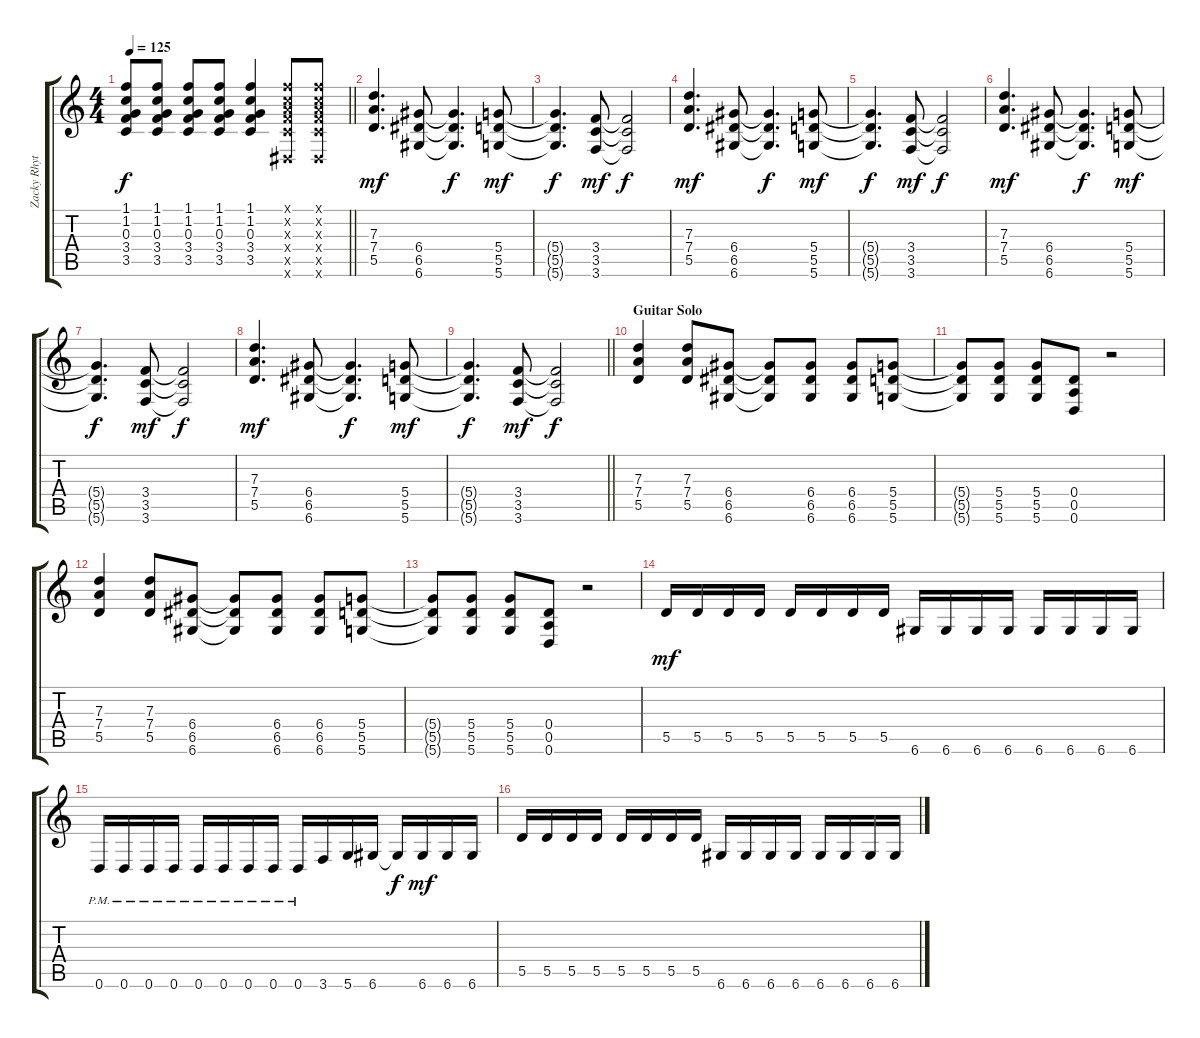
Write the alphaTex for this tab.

\track ("Zacky Rhythm" "Zacky Rhyt") {instrument distortionguitar}
\staff {score tabs}
\tuning (E4 B3 G3 D3 A2 D2) {hide}
\ts (4 4)
\tempo 125
\clef g2
\barLineRight lightlight
\ks c
(1.1 1.2 0.3 3.4 3.5).8{dy f} (1.1 1.2 0.3 3.4 3.5).8 (1.1 1.2 0.3 3.4 3.5).8 (1.1 1.2 0.3 3.4 3.5).8 (1.1 1.2 0.3 3.4 3.5).4 (1.1{x} 1.2{x} 2.3{x} 3.4{x} 3.5{x} 1.6{x}).8 (1.1{x} 1.2{x} 2.3{x} 3.4{x} 3.5{x} 1.6{x}).8 |
(7.3 7.4 5.5).4{d dy mf instrument distortionguitar} (6.4 6.5 6.6).8 (6.4{t} 6.5{t} 6.6{t}).4{d dy f} (5.4 5.5 5.6).8{dy mf} |
(5.4{t} 5.5{t} 5.6{t}).4{d dy f} (3.4 3.5 3.6).8{dy mf} (3.4{t} 3.5{t} 3.6{t}).2{dy f} |
(7.3 7.4 5.5).4{d dy mf} (6.4 6.5 6.6).8 (6.4{t} 6.5{t} 6.6{t}).4{d dy f} (5.4 5.5 5.6).8{dy mf} |
(5.4{t} 5.5{t} 5.6{t}).4{d dy f} (3.4 3.5 3.6).8{dy mf} (3.4{t} 3.5{t} 3.6{t}).2{dy f} |
(7.3 7.4 5.5).4{d dy mf} (6.4 6.5 6.6).8 (6.4{t} 6.5{t} 6.6{t}).4{d dy f} (5.4 5.5 5.6).8{dy mf} |
(5.4{t} 5.5{t} 5.6{t}).4{d dy f} (3.4 3.5 3.6).8{dy mf} (3.4{t} 3.5{t} 3.6{t}).2{dy f} |
(7.3 7.4 5.5).4{d dy mf} (6.4 6.5 6.6).8 (6.4{t} 6.5{t} 6.6{t}).4{d dy f} (5.4 5.5 5.6).8{dy mf} |
\barLineRight lightlight
(5.4{t} 5.5{t} 5.6{t}).4{d dy f} (3.4 3.5 3.6).8{dy mf} (3.4{t} 3.5{t} 3.6{t}).2{dy f} |
\section ("" "Guitar Solo")
(7.3 7.4 5.5).4 (7.3 7.4 5.5).8 (6.4 6.5 6.6).8 (6.4{t} 6.5{t} 6.6{t}).8 (6.4 6.5 6.6).8 (6.4 6.5 6.6).8 (5.4 5.5 5.6).8 |
(5.4{t} 5.5{t} 5.6{t}).8 (5.4 5.5 5.6).8 (5.4 5.5 5.6).8 (0.4 0.5 0.6).8 r.2 |
(7.3 7.4 5.5).4 (7.3 7.4 5.5).8 (6.4 6.5 6.6).8 (6.4{t} 6.5{t} 6.6{t}).8 (6.4 6.5 6.6).8 (6.4 6.5 6.6).8 (5.4 5.5 5.6).8 |
(5.4{t} 5.5{t} 5.6{t}).8 (5.4 5.5 5.6).8 (5.4 5.5 5.6).8 (0.4 0.5 0.6).8 r.2 |
5.5.16{dy mf} 5.5.16 5.5.16 5.5.16 5.5.16 5.5.16 5.5.16 5.5.16 6.6.16 6.6.16 6.6.16 6.6.16 6.6.16 6.6.16 6.6.16 6.6.16 |
0.6{pm}.16 0.6{pm}.16 0.6{pm}.16 0.6{pm}.16 0.6{pm}.16 0.6{pm}.16 0.6{pm}.16 0.6{pm}.16 0.6{pm}.16 3.6.16 5.6.16 6.6.16 6.6{t}.16{dy f} 6.6.16{dy mf} 6.6.16 6.6.16 |
5.5.16 5.5.16 5.5.16 5.5.16 5.5.16 5.5.16 5.5.16 5.5.16 6.6.16 6.6.16 6.6.16 6.6.16 6.6.16 6.6.16 6.6.16 6.6.16
